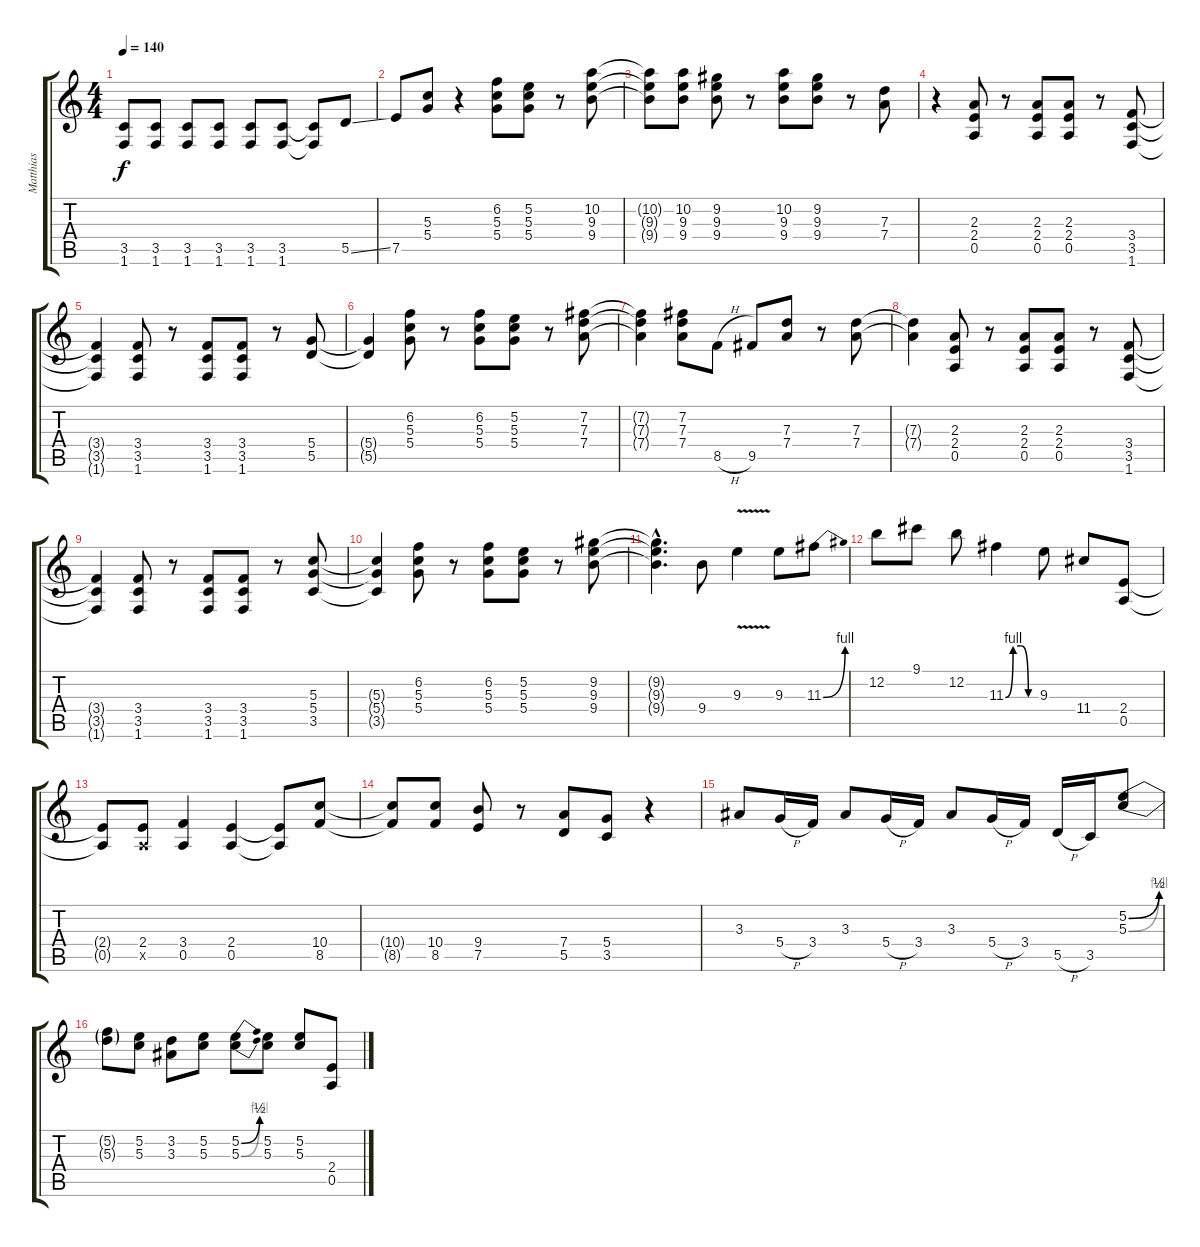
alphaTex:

\track ("Matthias" "Matthias") {instrument distortionguitar}
\staff {score tabs}
\tuning (E4 B3 G3 D3 A2 E2) {hide}
\ts (4 4)
\tempo 140
\clef g2
\ks c
(3.5{t} 1.6{t}).8{dy f} (3.5 1.6).8 (3.5 1.6).8 (3.5 1.6).8 (3.5 1.6).8 (3.5 1.6).8 (3.5{t} 1.6{t}).8 5.5{ss}.8 |
7.5.8 (5.3 5.4).8 r.4 (6.2 5.3 5.4).8 (5.2 5.3 5.4).8 r.8 (10.2 9.3 9.4).8 |
(10.2{t} 9.3{t} 9.4{t}).8 (10.2 9.3 9.4).8 (9.2 9.3 9.4).8 r.8 (10.2 9.3 9.4).8 (9.2 9.3 9.4).8 r.8 (7.3 7.4).8 |
r.4 (2.3 2.4 0.5).8 r.8 (2.3 2.4 0.5).8 (2.3 2.4 0.5).8 r.8 (3.4 3.5 1.6).8 |
(3.4{t} 3.5{t} 1.6{t}).4 (3.4 3.5 1.6).8 r.8 (3.4 3.5 1.6).8 (3.4 3.5 1.6).8 r.8 (5.4 5.5).8 |
(5.4{t} 5.5{t}).4 (6.2 5.3 5.4).8 r.8 (6.2 5.3 5.4).8 (5.2 5.3 5.4).8 r.8 (7.2 7.3 7.4).8 |
(7.2{t} 7.3{t} 7.4{t}).4 (7.2 7.3 7.4).8 8.5{h}.8 9.5.8 (7.3 7.4).8 r.8 (7.3 7.4).8 |
(7.3{t} 7.4{t}).4 (2.3 2.4 0.5).8 r.8 (2.3 2.4 0.5).8 (2.3 2.4 0.5).8 r.8 (3.4 3.5 1.6).8 |
(3.4{t} 3.5{t} 1.6{t}).4 (3.4 3.5 1.6).8 r.8 (3.4 3.5 1.6).8 (3.4 3.5 1.6).8 r.8 (5.3 5.4 3.5).8 |
(5.3{t} 5.4{t} 3.5{t}).4 (6.2 5.3 5.4).8 r.8 (6.2 5.3 5.4).8 (5.2 5.3 5.4).8 r.8 (9.2 9.3 9.4).8 |
(9.2{hac t} 9.3{hac t} 9.4{hac t}).4{d} 9.4.8 9.3{v}.4 9.3.8 11.3{be (bend 0 0 60 4)}.8 |
12.2.8 9.1.8 12.2.8 11.3{be (custom 0 0 15 4 30 4 45 0 60 0)}.4 9.3.8 11.4.8 (2.4 0.5).8 |
(2.4{t} 0.5{t}).8 (2.4 0.5{x}).8 (3.4 0.5).4 (2.4 0.5).4 (2.4{t} 0.5{t}).8 (10.4 8.5).8 |
(10.4{t} 8.5{t}).8 (10.4 8.5).8 (9.4 7.5).8 r.8 (7.4 5.5).8 (5.4 3.5).8 r.4 |
3.3.8 5.4{h}.16 3.4.16 3.3.8 5.4{h}.16 3.4.16 3.3.8 5.4{h}.16 3.4.16 5.5{h}.16 3.5.16 (5.2{be (bend 0 0 60 2)} 5.3{be (bend 0 0 60 4)}).8 |
(5.2{t} 5.3{t}).8 (5.2 5.3).8 (3.2 3.3).8 (5.2 5.3).8 (5.2{be (bend 0 0 60 2)} 5.3{be (bend 0 0 60 4)}).8 (5.2 5.3).8 (5.2 5.3).8 (2.4 0.5).8
